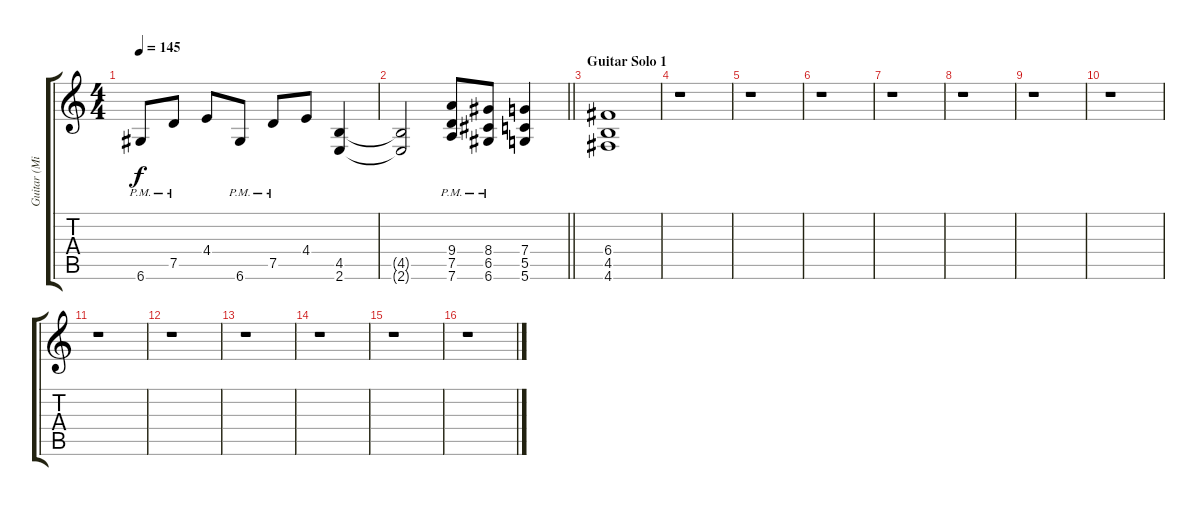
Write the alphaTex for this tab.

\track ("Guitar (Mika)" "Guitar (Mi") {instrument overdrivenguitar}
\staff {score tabs}
\tuning (D4 A3 F3 C3 G2 D2) {hide}
\ts (4 4)
\tempo 145
\clef g2
\ks c
6.6{pm}.8{dy f} 7.5{pm}.8 4.4.8 6.6{pm}.8 7.5{pm}.8 4.4.8 (4.5 2.6).4 |
\barLineRight lightlight
(4.5{t} 2.6{t}).2 (9.4{pm} 7.5{pm} 7.6{pm}).8 (8.4{pm} 6.5{pm} 6.6{pm}).8 (7.4 5.5 5.6).4 |
\section ("" "Guitar Solo 1")
(6.4 4.5 4.6).1 |
r.1 |
r.1 |
r.1 |
r.1 |
r.1 |
r.1 |
r.1 |
r.1 |
r.1 |
r.1 |
r.1 |
r.1 |
r.1
